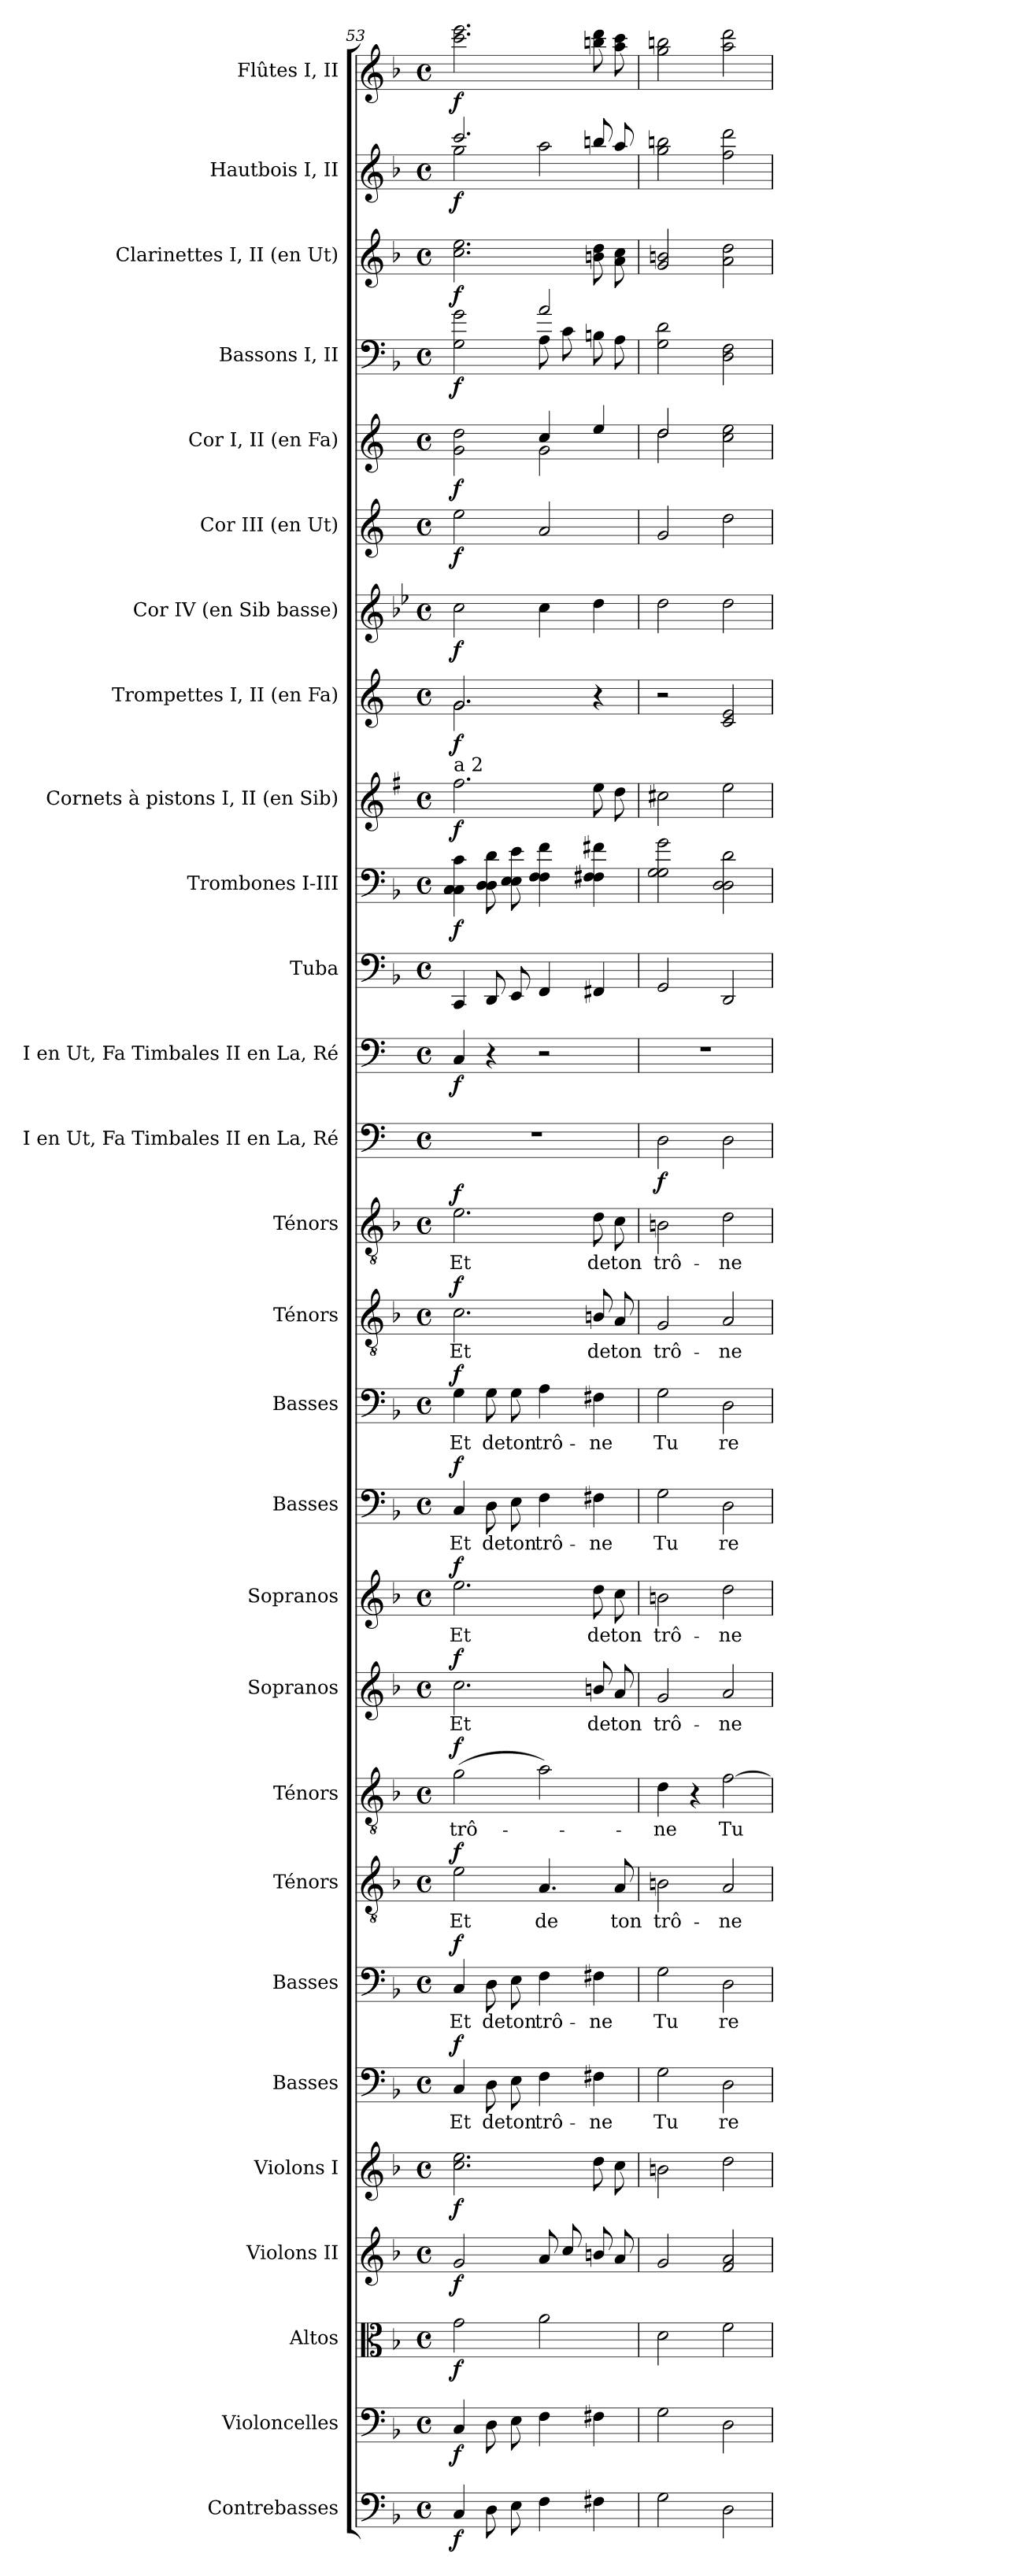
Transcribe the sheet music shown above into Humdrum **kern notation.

**kern	**dynam	**kern	**dynam	**kern	**dynam	**kern	**dynam	**kern	**dynam	**kern	**text	**dynam	**kern	**text	**dynam	**kern	**text	**dynam	**kern	**text	**dynam	**kern	**text	**dynam	**kern	**text	**dynam	**kern	**text	**dynam	**kern	**text	**dynam	**kern	**text	**dynam	**kern	**text	**dynam	**kern	**dynam	**kern	**dynam	**kern	**kern	**dynam	**kern	**dynam	**kern	**dynam	**kern	**dynam	**kern	**dynam	**kern	**dynam	**kern	**dynam	**kern	**dynam	**kern	**dynam	**kern	**dynam
*part28	*part28	*part27	*part27	*part26	*part26	*part25	*part25	*part24	*part24	*part23	*part23	*part23	*part22	*part22	*part22	*part21	*part21	*part21	*part20	*part20	*part20	*part19	*part19	*part19	*part18	*part18	*part18	*part17	*part17	*part17	*part16	*part16	*part16	*part15	*part15	*part15	*part14	*part14	*part14	*part13	*part13	*part12	*part12	*part11	*part10	*part10	*part9	*part9	*part8	*part8	*part7	*part7	*part6	*part6	*part5	*part5	*part4	*part4	*part3	*part3	*part2	*part2	*part1	*part1
*staff28	*staff28	*staff27	*staff27	*staff26	*staff26	*staff25	*staff25	*staff24	*staff24	*staff23	*staff23	*staff23	*staff22	*staff22	*staff22	*staff21	*staff21	*staff21	*staff20	*staff20	*staff20	*staff19	*staff19	*staff19	*staff18	*staff18	*staff18	*staff17	*staff17	*staff17	*staff16	*staff16	*staff16	*staff15	*staff15	*staff15	*staff14	*staff14	*staff14	*staff13	*staff13	*staff12	*staff12	*staff11	*staff10	*staff10	*staff9	*staff9	*staff8	*staff8	*staff7	*staff7	*staff6	*staff6	*staff5	*staff5	*staff4	*staff4	*staff3	*staff3	*staff2	*staff2	*staff1	*staff1
*I"Contrebasses	*	*I"Violoncelles	*	*I"Altos	*	*I"Violons II	*	*I"Violons I	*	*I"Basses	*	*	*I"Basses	*	*	*I"Ténors	*	*	*I"Ténors	*	*	*I"Sopranos	*	*	*I"Sopranos	*	*	*I"Basses	*	*	*I"Basses	*	*	*I"Ténors	*	*	*I"Ténors	*	*	*I"I en Ut, Fa  Timbales       II en La, Ré	*	*I"I en Ut, Fa  Timbales       II en La, Ré	*	*I"Tuba	*I"Trombones I-III	*	*I"Cornets à pistons I, II (en Sib)	*	*I"Trompettes I, II (en Fa)	*	*I"Cor IV (en Sib basse)	*	*I"Cor III (en Ut)	*	*I"Cor I, II (en Fa)	*	*I"Bassons I, II	*	*I"Clarinettes I, II (en Ut)	*	*I"Hautbois I, II	*	*I"Flûtes I, II	*
*I'Cb.	*	*I'Vlles	*	*I'Altos	*	*I'Vns II	*	*I'Vns I	*	*I'Basses	*	*	*I'Basses	*	*	*I'Tén.	*	*	*I'Tén.	*	*	*I'Sopr.	*	*	*I'Sopr.	*	*	*I'Basses	*	*	*I'Basses	*	*	*I'Tén.	*	*	*I'Tén.	*	*	*I'Timb.	*	*I'Timb.	*	*I'Tb.	*I'Trb.	*	*I'C.à p. (Sib)	*	*I'Tr. (Fa)	*	*I'Cor (Sib basse)	*	*I'Cor (Ut)	*	*I'Cor (Fa)	*	*I'Bns	*	*I'Cl. (Ut)	*	*I'Hb.	*	*I'Fl.	*
!!LO:PB:g=z
*clefF4	*	*clefF4	*	*clefC3	*	*clefG2	*	*clefG2	*	*clefF4	*	*	*clefF4	*	*	*clefGv2	*	*	*clefGv2	*	*	*clefG2	*	*	*clefG2	*	*	*clefF4	*	*	*clefF4	*	*	*clefGv2	*	*	*clefGv2	*	*	*clefF4	*	*clefF4	*	*clefF4	*clefF4	*	*clefG2	*	*clefG2	*	*clefG2	*	*clefG2	*	*clefG2	*	*clefF4	*	*clefG2	*	*clefG2	*	*clefG2	*
*ITrd7c12	*	*	*	*	*	*	*	*	*	*	*	*	*	*	*	*ITrd7c12	*	*	*ITrd7c12	*	*	*	*	*	*	*	*	*	*	*	*	*	*	*ITrd7c12	*	*	*ITrd7c12	*	*	*	*	*	*	*	*	*	*ITrd1c2	*	*ITrd-3c-5	*	*ITrd8c14	*	*ITrd7c12	*	*ITrd4c7	*	*	*	*	*	*	*	*	*
*k[b-]	*	*k[b-]	*	*k[b-]	*	*k[b-]	*	*k[b-]	*	*k[b-]	*	*	*k[b-]	*	*	*k[b-]	*	*	*k[b-]	*	*	*k[b-]	*	*	*k[b-]	*	*	*k[b-]	*	*	*k[b-]	*	*	*k[b-]	*	*	*k[b-]	*	*	*k[]	*	*k[]	*	*k[b-]	*k[b-]	*	*k[b-]	*	*k[b-]	*	*k[b-e-]	*	*k[]	*	*k[b-]	*	*k[b-]	*	*k[b-]	*	*k[b-]	*	*k[b-]	*
*F:	*	*F:	*	*F:	*	*F:	*	*F:	*	*F:	*	*	*F:	*	*	*F:	*	*	*F:	*	*	*F:	*	*	*F:	*	*	*F:	*	*	*F:	*	*	*F:	*	*	*F:	*	*	*C:	*	*C:	*	*F:	*F:	*	*F:	*	*F:	*	*B-:	*	*C:	*	*F:	*	*F:	*	*F:	*	*F:	*	*F:	*
*M4/4	*	*M4/4	*	*M4/4	*	*M4/4	*	*M4/4	*	*M4/4	*	*	*M4/4	*	*	*M4/4	*	*	*M4/4	*	*	*M4/4	*	*	*M4/4	*	*	*M4/4	*	*	*M4/4	*	*	*M4/4	*	*	*M4/4	*	*	*M4/4	*	*M4/4	*	*M4/4	*M4/4	*	*M4/4	*	*M4/4	*	*M4/4	*	*M4/4	*	*M4/4	*	*M4/4	*	*M4/4	*	*M4/4	*	*M4/4	*
*met(c)	*	*met(c)	*	*met(c)	*	*met(c)	*	*met(c)	*	*met(c)	*	*	*met(c)	*	*	*met(c)	*	*	*met(c)	*	*	*met(c)	*	*	*met(c)	*	*	*met(c)	*	*	*met(c)	*	*	*met(c)	*	*	*met(c)	*	*	*met(c)	*	*met(c)	*	*met(c)	*met(c)	*	*met(c)	*	*met(c)	*	*met(c)	*	*met(c)	*	*met(c)	*	*met(c)	*	*met(c)	*	*met(c)	*	*met(c)	*
=53	=53	=53	=53	=53	=53	=53	=53	=53	=53	=53	=53	=53	=53	=53	=53	=53	=53	=53	=53	=53	=53	=53	=53	=53	=53	=53	=53	=53	=53	=53	=53	=53	=53	=53	=53	=53	=53	=53	=53	=53	=53	=53	=53	=53	=53	=53	=53	=53	=53	=53	=53	=53	=53	=53	=53	=53	=53	=53	=53	=53	=53	=53	=53	=53
!	!	!	!	!	!	!	!	!	!	!	!LO:LY:b:color=#000000	!	!	!	!	!	!	!	!	!	!	!	!	!	!	!	!	!	!	!	!	!	!	!	!	!	!	!	!	!	!	!	!	!	!	!	!	!	!	!	!	!	!	!	!	!	!	!	!	!	!	!	!	!
!	!	!	!	!	!	!	!	!	!	!	!	!	!	!LO:LY:b:color=#000000	!	!	!	!	!	!	!	!	!	!	!	!	!	!	!	!	!	!	!	!	!	!	!	!	!	!	!	!	!	!	!	!	!	!	!	!	!	!	!	!	!	!	!	!	!	!	!	!	!	!
!	!	!	!	!	!	!	!	!	!	!	!	!	!	!	!	!	!LO:LY:b:color=#000000	!	!	!	!	!	!	!	!	!	!	!	!	!	!	!	!	!	!	!	!	!	!	!	!	!	!	!	!	!	!	!	!	!	!	!	!	!	!	!	!	!	!	!	!	!	!	!
!	!	!	!	!	!	!	!	!	!	!	!	!	!	!	!	!	!	!	!	!LO:LY:b:color=#000000	!	!	!	!	!	!	!	!	!	!	!	!	!	!	!	!	!	!	!	!	!	!	!	!	!	!	!	!	!	!	!	!	!	!	!	!	!	!	!	!	!	!	!	!
!	!	!	!	!	!	!	!	!	!	!	!	!	!	!	!	!	!	!	!	!	!	!	!LO:LY:b:color=#000000	!	!	!	!	!	!	!	!	!	!	!	!	!	!	!	!	!	!	!	!	!	!	!	!	!	!	!	!	!	!	!	!	!	!	!	!	!	!	!	!	!
!	!	!	!	!	!	!	!	!	!	!	!	!	!	!	!	!	!	!	!	!	!	!	!	!	!	!LO:LY:b:color=#000000	!	!	!	!	!	!	!	!	!	!	!	!	!	!	!	!	!	!	!	!	!	!	!	!	!	!	!	!	!	!	!	!	!	!	!	!	!	!
!	!	!	!	!	!	!	!	!	!	!	!	!	!	!	!	!	!	!	!	!	!	!	!	!	!	!	!	!	!LO:LY:b:color=#000000	!	!	!	!	!	!	!	!	!	!	!	!	!	!	!	!	!	!	!	!	!	!	!	!	!	!	!	!	!	!	!	!	!	!	!
!	!	!	!	!	!	!	!	!	!	!	!	!	!	!	!	!	!	!	!	!	!	!	!	!	!	!	!	!	!	!	!	!LO:LY:b:color=#000000	!	!	!	!	!	!	!	!	!	!	!	!	!	!	!	!	!	!	!	!	!	!	!	!	!	!	!	!	!	!	!	!
!	!	!	!	!	!	!	!	!	!	!	!	!	!	!	!	!	!	!	!	!	!	!	!	!	!	!	!	!	!	!	!	!	!	!	!LO:LY:b:color=#000000	!	!	!	!	!	!	!	!	!	!	!	!	!	!	!	!	!	!	!	!	!	!	!	!	!	!	!	!	!
!	!	!	!	!	!	!	!	!	!	!	!	!	!	!	!	!	!	!	!	!	!	!	!	!	!	!	!	!	!	!	!	!	!	!	!	!	!	!	!	!	!	!	!	!	!	!	!LO:TX:a:t=a 2	!	!	!	!	!	!	!	!	!	!	!	!	!	!	!	!	!
!	!	!	!	!	!	!	!	!	!	!	!	!	!	!	!	!	!	!	!	!	!	!	!	!	!	!	!	!	!	!	!	!	!	!	!	!	!	!LO:LY:b:color=#000000	!	!	!	!	!	!	!	!	!	!	!	!	!	!	!	!	!	!	!	!	!	!	!	!	!	!
*	*	*	*	*	*	*	*	*	*	*	*	*	*	*	*	*	*	*	*	*	*	*	*	*	*	*	*	*	*	*	*	*	*	*	*	*	*	*	*	*	*	*	*	*	*	*	*	*	*^	*	*	*	*	*	*^	*	*^	*	*	*	*^	*	*	*
4CCi/	f	4Ci/	f	2gi\	f	2gi/	f	2.cci\ 2.eei	f	4Ci/	Et	f	4Ci/	Et	f	2Ei\	Et	f	(2Gi\	trô-	f	2.cci\	Et	f	2.eei\	Et	f	4Ci/	Et	f	4Gi\	Et	f	2.Ci\	Et	f	2.Ei\	Et	f	1r	.	4Ci/	f	4CCi/	4Ci\ 4Ci 4ci	f	2.eei\	f	2.cci/	2.cci\	f	2ci\	f	2ei\	f	2ci\ 2gi	2ryy	f	2Gi\ 2gi	2ryy	f	2.cci\ 2.eei	f	2.ccci/	2ggi\	f	2.ccci\ 2.eeei	f
!	!	!	!	!	!	!	!	!	!	!	!LO:LY:b:color=#000000	!	!	!	!	!	!	!	!	!	!	!	!	!	!	!	!	!	!	!	!	!	!	!	!	!	!	!	!	!	!	!	!	!	!	!	!	!	!	!	!	!	!	!	!	!	!	!	!	!	!	!	!	!	!	!	!	!
!	!	!	!	!	!	!	!	!	!	!	!	!	!	!LO:LY:b:color=#000000	!	!	!	!	!	!	!	!	!	!	!	!	!	!	!	!	!	!	!	!	!	!	!	!	!	!	!	!	!	!	!	!	!	!	!	!	!	!	!	!	!	!	!	!	!	!	!	!	!	!	!	!	!	!
!	!	!	!	!	!	!	!	!	!	!	!	!	!	!	!	!	!	!	!	!	!	!	!	!	!	!	!	!	!LO:LY:b:color=#000000	!	!	!	!	!	!	!	!	!	!	!	!	!	!	!	!	!	!	!	!	!	!	!	!	!	!	!	!	!	!	!	!	!	!	!	!	!	!	!
!	!	!	!	!	!	!	!	!	!	!	!	!	!	!	!	!	!	!	!	!	!	!	!	!	!	!	!	!	!	!	!	!LO:LY:b:color=#000000	!	!	!	!	!	!	!	!	!	!	!	!	!	!	!	!	!	!	!	!	!	!	!	!	!	!	!	!	!	!	!	!	!	!	!	!
8DDi\	.	8Di\	.	.	.	.	.	.	.	8Di\	de	.	8Di\	de	.	.	.	.	.	.	.	.	.	.	.	.	.	8Di\	de	.	8Gi\	de	.	.	.	.	.	.	.	.	.	4r	.	8DDi/	8Di\ 8Di 8di	.	.	.	.	.	.	.	.	.	.	.	.	.	.	.	.	.	.	.	.	.	.	.
!	!	!	!	!	!	!	!	!	!	!	!LO:LY:b:color=#000000	!	!	!	!	!	!	!	!	!	!	!	!	!	!	!	!	!	!	!	!	!	!	!	!	!	!	!	!	!	!	!	!	!	!	!	!	!	!	!	!	!	!	!	!	!	!	!	!	!	!	!	!	!	!	!	!	!
!	!	!	!	!	!	!	!	!	!	!	!	!	!	!LO:LY:b:color=#000000	!	!	!	!	!	!	!	!	!	!	!	!	!	!	!	!	!	!	!	!	!	!	!	!	!	!	!	!	!	!	!	!	!	!	!	!	!	!	!	!	!	!	!	!	!	!	!	!	!	!	!	!	!	!
!	!	!	!	!	!	!	!	!	!	!	!	!	!	!	!	!	!	!	!	!	!	!	!	!	!	!	!	!	!LO:LY:b:color=#000000	!	!	!	!	!	!	!	!	!	!	!	!	!	!	!	!	!	!	!	!	!	!	!	!	!	!	!	!	!	!	!	!	!	!	!	!	!	!	!
!	!	!	!	!	!	!	!	!	!	!	!	!	!	!	!	!	!	!	!	!	!	!	!	!	!	!	!	!	!	!	!	!LO:LY:b:color=#000000	!	!	!	!	!	!	!	!	!	!	!	!	!	!	!	!	!	!	!	!	!	!	!	!	!	!	!	!	!	!	!	!	!	!	!	!
8EEi\	.	8Ei\	.	.	.	.	.	.	.	8Ei\	ton	.	8Ei\	ton	.	.	.	.	.	.	.	.	.	.	.	.	.	8Ei\	ton	.	8Gi\	ton	.	.	.	.	.	.	.	.	.	.	.	8EEi/	8Ei\ 8Ei 8ei	.	.	.	.	.	.	.	.	.	.	.	.	.	.	.	.	.	.	.	.	.	.	.
!	!	!	!	!	!	!	!	!	!	!	!LO:LY:b:color=#000000	!	!	!	!	!	!	!	!	!	!	!	!	!	!	!	!	!	!	!	!	!	!	!	!	!	!	!	!	!	!	!	!	!	!	!	!	!	!	!	!	!	!	!	!	!	!	!	!	!	!	!	!	!	!	!	!	!
!	!	!	!	!	!	!	!	!	!	!	!	!	!	!LO:LY:b:color=#000000	!	!	!	!	!	!	!	!	!	!	!	!	!	!	!	!	!	!	!	!	!	!	!	!	!	!	!	!	!	!	!	!	!	!	!	!	!	!	!	!	!	!	!	!	!	!	!	!	!	!	!	!	!	!
!	!	!	!	!	!	!	!	!	!	!	!	!	!	!	!	!	!LO:LY:b:color=#000000	!	!	!	!	!	!	!	!	!	!	!	!	!	!	!	!	!	!	!	!	!	!	!	!	!	!	!	!	!	!	!	!	!	!	!	!	!	!	!	!	!	!	!	!	!	!	!	!	!	!	!
!	!	!	!	!	!	!	!	!	!	!	!	!	!	!	!	!	!	!	!	!	!	!	!	!	!	!	!	!	!LO:LY:b:color=#000000	!	!	!	!	!	!	!	!	!	!	!	!	!	!	!	!	!	!	!	!	!	!	!	!	!	!	!	!	!	!	!	!	!	!	!	!	!	!	!
!	!	!	!	!	!	!	!	!	!	!	!	!	!	!	!	!	!	!	!	!	!	!	!	!	!	!	!	!	!	!	!	!LO:LY:b:color=#000000	!	!	!	!	!	!	!	!	!	!	!	!	!	!	!	!	!	!	!	!	!	!	!	!	!	!	!	!	!	!	!	!	!	!	!	!
4FFi\	.	4Fi\	.	2ai\	.	8ai/	.	.	.	4Fi\	trô-	.	4Fi\	trô-	.	4.AAi/	de	.	2Ai\)	.	.	.	.	.	.	.	.	4Fi\	trô-	.	4Ai\	trô-	.	.	.	.	.	.	.	.	.	2r	.	4FFi/	4Fi\ 4Fi 4fi	.	.	.	.	.	.	4ci\	.	2Ai/	.	4fi/	2ci\	.	2ai/	8Ai\	.	.	.	.	2aai\	.	.	.
.	.	.	.	.	.	8cci/	.	.	.	.	.	.	.	.	.	.	.	.	.	.	.	.	.	.	.	.	.	.	.	.	.	.	.	.	.	.	.	.	.	.	.	.	.	.	.	.	.	.	.	.	.	.	.	.	.	.	.	.	.	8ci\	.	.	.	.	.	.	.	.
!	!	!	!	!	!	!	!	!	!	!	!LO:LY:b:color=#000000	!	!	!	!	!	!	!	!	!	!	!	!	!	!	!	!	!	!	!	!	!	!	!	!	!	!	!	!	!	!	!	!	!	!	!	!	!	!	!	!	!	!	!	!	!	!	!	!	!	!	!	!	!	!	!	!	!
!	!	!	!	!	!	!	!	!	!	!	!	!	!	!LO:LY:b:color=#000000	!	!	!	!	!	!	!	!	!	!	!	!	!	!	!	!	!	!	!	!	!	!	!	!	!	!	!	!	!	!	!	!	!	!	!	!	!	!	!	!	!	!	!	!	!	!	!	!	!	!	!	!	!	!
!	!	!	!	!	!	!	!	!	!	!	!	!	!	!	!	!	!	!	!	!	!	!	!LO:LY:b:color=#000000	!	!	!	!	!	!	!	!	!	!	!	!	!	!	!	!	!	!	!	!	!	!	!	!	!	!	!	!	!	!	!	!	!	!	!	!	!	!	!	!	!	!	!	!	!
!	!	!	!	!	!	!	!	!	!	!	!	!	!	!	!	!	!	!	!	!	!	!	!	!	!	!LO:LY:b:color=#000000	!	!	!	!	!	!	!	!	!	!	!	!	!	!	!	!	!	!	!	!	!	!	!	!	!	!	!	!	!	!	!	!	!	!	!	!	!	!	!	!	!	!
!	!	!	!	!	!	!	!	!	!	!	!	!	!	!	!	!	!	!	!	!	!	!	!	!	!	!	!	!	!LO:LY:b:color=#000000	!	!	!	!	!	!	!	!	!	!	!	!	!	!	!	!	!	!	!	!	!	!	!	!	!	!	!	!	!	!	!	!	!	!	!	!	!	!	!
!	!	!	!	!	!	!	!	!	!	!	!	!	!	!	!	!	!	!	!	!	!	!	!	!	!	!	!	!	!	!	!	!LO:LY:b:color=#000000	!	!	!	!	!	!	!	!	!	!	!	!	!	!	!	!	!	!	!	!	!	!	!	!	!	!	!	!	!	!	!	!	!	!	!	!
!	!	!	!	!	!	!	!	!	!	!	!	!	!	!	!	!	!	!	!	!	!	!	!	!	!	!	!	!	!	!	!	!	!	!	!LO:LY:b:color=#000000	!	!	!	!	!	!	!	!	!	!	!	!	!	!	!	!	!	!	!	!	!	!	!	!	!	!	!	!	!	!	!	!	!
!	!	!	!	!	!	!	!	!	!	!	!	!	!	!	!	!	!	!	!	!	!	!	!	!	!	!	!	!	!	!	!	!	!	!	!	!	!	!LO:LY:b:color=#000000	!	!	!	!	!	!	!	!	!	!	!	!	!	!	!	!	!	!	!	!	!	!	!	!	!	!	!	!	!	!
4FF#Xi\	.	4F#Xi\	.	.	.	8bni/	.	8ddi\	.	4F#Xi\	-ne	.	4F#Xi\	-ne	.	.	.	.	.	.	.	8bni/	de	.	8ddi\	de	.	4F#Xi\	-ne	.	4F#Xi\	-ne	.	8BBni/	de	.	8Di\	de	.	.	.	.	.	4FF#Xi/	4F#Xi\ 4F#i 4f#Xi	.	8ddi\	.	4r	4ryy	.	4di\	.	.	.	4ai/	.	.	.	8Bni\	.	8bni\ 8ddi	.	8bbni/	.	.	8bbni\ 8dddi	.
!	!	!	!	!	!	!	!	!	!	!	!	!	!	!	!	!	!LO:LY:b:color=#000000	!	!	!	!	!	!	!	!	!	!	!	!	!	!	!	!	!	!	!	!	!	!	!	!	!	!	!	!	!	!	!	!	!	!	!	!	!	!	!	!	!	!	!	!	!	!	!	!	!	!	!
!	!	!	!	!	!	!	!	!	!	!	!	!	!	!	!	!	!	!	!	!	!	!	!LO:LY:b:color=#000000	!	!	!	!	!	!	!	!	!	!	!	!	!	!	!	!	!	!	!	!	!	!	!	!	!	!	!	!	!	!	!	!	!	!	!	!	!	!	!	!	!	!	!	!	!
!	!	!	!	!	!	!	!	!	!	!	!	!	!	!	!	!	!	!	!	!	!	!	!	!	!	!LO:LY:b:color=#000000	!	!	!	!	!	!	!	!	!	!	!	!	!	!	!	!	!	!	!	!	!	!	!	!	!	!	!	!	!	!	!	!	!	!	!	!	!	!	!	!	!	!
!	!	!	!	!	!	!	!	!	!	!	!	!	!	!	!	!	!	!	!	!	!	!	!	!	!	!	!	!	!	!	!	!	!	!	!LO:LY:b:color=#000000	!	!	!	!	!	!	!	!	!	!	!	!	!	!	!	!	!	!	!	!	!	!	!	!	!	!	!	!	!	!	!	!	!
!	!	!	!	!	!	!	!	!	!	!	!	!	!	!	!	!	!	!	!	!	!	!	!	!	!	!	!	!	!	!	!	!	!	!	!	!	!	!LO:LY:b:color=#000000	!	!	!	!	!	!	!	!	!	!	!	!	!	!	!	!	!	!	!	!	!	!	!	!	!	!	!	!	!	!
.	.	.	.	.	.	8ai/	.	8cci\	.	.	.	.	.	.	.	8AAi/	ton	.	.	.	.	8ai/	ton	.	8cci\	ton	.	.	.	.	.	.	.	8AAi/	ton	.	8Ci\	ton	.	.	.	.	.	.	.	.	8cci\	.	.	.	.	.	.	.	.	.	.	.	.	8Ai\	.	8ai\ 8cci	.	8aai/	.	.	8aai\ 8ccci	.
*	*	*	*	*	*	*	*	*	*	*	*	*	*	*	*	*	*	*	*	*	*	*	*	*	*	*	*	*	*	*	*	*	*	*	*	*	*	*	*	*	*	*	*	*	*	*	*	*	*v	*v	*	*	*	*	*	*	*	*	*v	*v	*	*	*	*v	*v	*	*	*
=54	=54	=54	=54	=54	=54	=54	=54	=54	=54	=54	=54	=54	=54	=54	=54	=54	=54	=54	=54	=54	=54	=54	=54	=54	=54	=54	=54	=54	=54	=54	=54	=54	=54	=54	=54	=54	=54	=54	=54	=54	=54	=54	=54	=54	=54	=54	=54	=54	=54	=54	=54	=54	=54	=54	=54	=54	=54	=54	=54	=54	=54	=54	=54	=54	=54
*	*	*	*	*	*	*	*	*	*	*	*	*	*	*	*	*	*	*	*	*	*	*	*	*	*	*	*	*	*	*	*	*	*	*	*	*	*	*	*	*	*	*	*	*	*	*	*	*	*	*	*	*	*	*	*	*	*	*^	*	*	*	*	*	*	*
!	!	!	!	!	!	!	!	!	!	!	!LO:LY:b:color=#000000	!	!	!	!	!	!	!	!	!	!	!	!	!	!	!	!	!	!	!	!	!	!	!	!	!	!	!	!	!	!	!	!	!	!	!	!	!	!	!	!	!	!	!	!	!	!	!	!	!	!	!	!	!	!	!
*	*	*	*	*	*	*	*	*	*	*	*	*	*	*	*	*	*	*	*	*	*	*	*	*	*	*	*	*	*	*	*	*	*	*	*	*	*	*	*	*	*	*	*	*	*	*	*	*	*	*	*	*	*	*	*	*	*	*v	*v	*	*	*	*	*	*	*
*	*	*	*	*	*	*	*	*	*	*	*	*	*	*	*	*	*	*	*	*	*	*	*	*	*	*	*	*	*	*	*	*	*	*	*	*	*	*	*	*	*	*	*	*	*	*	*	*	*	*	*	*	*	*	*	*	*	*^	*	*	*	*	*	*	*
!	!	!	!	!	!	!	!	!	!	!	!	!	!	!LO:LY:b:color=#000000	!	!	!	!	!	!	!	!	!	!	!	!	!	!	!	!	!	!	!	!	!	!	!	!	!	!	!	!	!	!	!	!	!	!	!	!	!	!	!	!	!	!	!	!	!	!	!	!	!	!	!	!
*	*	*	*	*	*	*	*	*	*	*	*	*	*	*	*	*	*	*	*	*	*	*	*	*	*	*	*	*	*	*	*	*	*	*	*	*	*	*	*	*	*	*	*	*	*	*	*	*	*	*	*	*	*	*	*	*	*	*v	*v	*	*	*	*	*	*	*
*	*	*	*	*	*	*	*	*	*	*	*	*	*	*	*	*	*	*	*	*	*	*	*	*	*	*	*	*	*	*	*	*	*	*	*	*	*	*	*	*	*	*	*	*	*	*	*	*	*	*	*	*	*	*	*	*	*	*^	*	*	*	*	*	*	*
!	!	!	!	!	!	!	!	!	!	!	!	!	!	!	!	!	!LO:LY:b:color=#000000	!	!	!	!	!	!	!	!	!	!	!	!	!	!	!	!	!	!	!	!	!	!	!	!	!	!	!	!	!	!	!	!	!	!	!	!	!	!	!	!	!	!	!	!	!	!	!	!	!
*	*	*	*	*	*	*	*	*	*	*	*	*	*	*	*	*	*	*	*	*	*	*	*	*	*	*	*	*	*	*	*	*	*	*	*	*	*	*	*	*	*	*	*	*	*	*	*	*	*	*	*	*	*	*	*	*	*	*v	*v	*	*	*	*	*	*	*
*	*	*	*	*	*	*	*	*	*	*	*	*	*	*	*	*	*	*	*	*	*	*	*	*	*	*	*	*	*	*	*	*	*	*	*	*	*	*	*	*	*	*	*	*	*	*	*	*	*	*	*	*	*	*	*	*	*	*^	*	*	*	*	*	*	*
!	!	!	!	!	!	!	!	!	!	!	!	!	!	!	!	!	!	!	!	!LO:LY:b:color=#000000	!	!	!	!	!	!	!	!	!	!	!	!	!	!	!	!	!	!	!	!	!	!	!	!	!	!	!	!	!	!	!	!	!	!	!	!	!	!	!	!	!	!	!	!	!	!
*	*	*	*	*	*	*	*	*	*	*	*	*	*	*	*	*	*	*	*	*	*	*	*	*	*	*	*	*	*	*	*	*	*	*	*	*	*	*	*	*	*	*	*	*	*	*	*	*	*	*	*	*	*	*	*	*	*	*v	*v	*	*	*	*	*	*	*
*	*	*	*	*	*	*	*	*	*	*	*	*	*	*	*	*	*	*	*	*	*	*	*	*	*	*	*	*	*	*	*	*	*	*	*	*	*	*	*	*	*	*	*	*	*	*	*	*	*	*	*	*	*	*	*	*	*	*^	*	*	*	*	*	*	*
!	!	!	!	!	!	!	!	!	!	!	!	!	!	!	!	!	!	!	!	!	!	!	!LO:LY:b:color=#000000	!	!	!	!	!	!	!	!	!	!	!	!	!	!	!	!	!	!	!	!	!	!	!	!	!	!	!	!	!	!	!	!	!	!	!	!	!	!	!	!	!	!	!
*	*	*	*	*	*	*	*	*	*	*	*	*	*	*	*	*	*	*	*	*	*	*	*	*	*	*	*	*	*	*	*	*	*	*	*	*	*	*	*	*	*	*	*	*	*	*	*	*	*	*	*	*	*	*	*	*	*	*v	*v	*	*	*	*	*	*	*
*	*	*	*	*	*	*	*	*	*	*	*	*	*	*	*	*	*	*	*	*	*	*	*	*	*	*	*	*	*	*	*	*	*	*	*	*	*	*	*	*	*	*	*	*	*	*	*	*	*	*	*	*	*	*	*	*	*	*^	*	*	*	*	*	*	*
!	!	!	!	!	!	!	!	!	!	!	!	!	!	!	!	!	!	!	!	!	!	!	!	!	!	!LO:LY:b:color=#000000	!	!	!	!	!	!	!	!	!	!	!	!	!	!	!	!	!	!	!	!	!	!	!	!	!	!	!	!	!	!	!	!	!	!	!	!	!	!	!	!
*	*	*	*	*	*	*	*	*	*	*	*	*	*	*	*	*	*	*	*	*	*	*	*	*	*	*	*	*	*	*	*	*	*	*	*	*	*	*	*	*	*	*	*	*	*	*	*	*	*	*	*	*	*	*	*	*	*	*v	*v	*	*	*	*	*	*	*
*	*	*	*	*	*	*	*	*	*	*	*	*	*	*	*	*	*	*	*	*	*	*	*	*	*	*	*	*	*	*	*	*	*	*	*	*	*	*	*	*	*	*	*	*	*	*	*	*	*	*	*	*	*	*	*	*	*	*^	*	*	*	*	*	*	*
!	!	!	!	!	!	!	!	!	!	!	!	!	!	!	!	!	!	!	!	!	!	!	!	!	!	!	!	!	!LO:LY:b:color=#000000	!	!	!	!	!	!	!	!	!	!	!	!	!	!	!	!	!	!	!	!	!	!	!	!	!	!	!	!	!	!	!	!	!	!	!	!	!
*	*	*	*	*	*	*	*	*	*	*	*	*	*	*	*	*	*	*	*	*	*	*	*	*	*	*	*	*	*	*	*	*	*	*	*	*	*	*	*	*	*	*	*	*	*	*	*	*	*	*	*	*	*	*	*	*	*	*v	*v	*	*	*	*	*	*	*
*	*	*	*	*	*	*	*	*	*	*	*	*	*	*	*	*	*	*	*	*	*	*	*	*	*	*	*	*	*	*	*	*	*	*	*	*	*	*	*	*	*	*	*	*	*	*	*	*	*	*	*	*	*	*	*	*	*	*^	*	*	*	*	*	*	*
!	!	!	!	!	!	!	!	!	!	!	!	!	!	!	!	!	!	!	!	!	!	!	!	!	!	!	!	!	!	!	!	!LO:LY:b:color=#000000	!	!	!	!	!	!	!	!	!	!	!	!	!	!	!	!	!	!	!	!	!	!	!	!	!	!	!	!	!	!	!	!	!	!
*	*	*	*	*	*	*	*	*	*	*	*	*	*	*	*	*	*	*	*	*	*	*	*	*	*	*	*	*	*	*	*	*	*	*	*	*	*	*	*	*	*	*	*	*	*	*	*	*	*	*	*	*	*	*	*	*	*	*v	*v	*	*	*	*	*	*	*
*	*	*	*	*	*	*	*	*	*	*	*	*	*	*	*	*	*	*	*	*	*	*	*	*	*	*	*	*	*	*	*	*	*	*	*	*	*	*	*	*	*	*	*	*	*	*	*	*	*	*	*	*	*	*	*	*	*	*^	*	*	*	*	*	*	*
!	!	!	!	!	!	!	!	!	!	!	!	!	!	!	!	!	!	!	!	!	!	!	!	!	!	!	!	!	!	!	!	!	!	!	!LO:LY:b:color=#000000	!	!	!	!	!	!	!	!	!	!	!	!	!	!	!	!	!	!	!	!	!	!	!	!	!	!	!	!	!	!	!
*	*	*	*	*	*	*	*	*	*	*	*	*	*	*	*	*	*	*	*	*	*	*	*	*	*	*	*	*	*	*	*	*	*	*	*	*	*	*	*	*	*	*	*	*	*	*	*	*	*	*	*	*	*	*	*	*	*	*v	*v	*	*	*	*	*	*	*
*	*	*	*	*	*	*	*	*	*	*	*	*	*	*	*	*	*	*	*	*	*	*	*	*	*	*	*	*	*	*	*	*	*	*	*	*	*	*	*	*	*	*	*	*	*	*	*	*	*	*	*	*	*	*	*	*	*	*^	*	*	*	*	*	*	*
!	!	!	!	!	!	!	!	!	!	!	!	!	!	!	!	!	!	!	!	!	!	!	!	!	!	!	!	!	!	!	!	!	!	!	!	!	!	!LO:LY:b:color=#000000	!	!	!	!	!	!	!	!	!	!	!	!	!	!	!	!	!	!	!	!	!	!	!	!	!	!	!	!
*	*	*	*	*	*	*	*	*	*	*	*	*	*	*	*	*	*	*	*	*	*	*	*	*	*	*	*	*	*	*	*	*	*	*	*	*	*	*	*	*	*	*	*	*	*	*	*	*	*	*	*	*	*	*	*	*	*	*v	*v	*	*	*	*	*	*	*
2GGi\	.	2Gi\	.	2di\	.	2gi/	.	2bni\	.	2Gi\	Tu	.	2Gi\	Tu	.	2BBni\	trô-	.	4Di\	-ne	.	2gi/	trô-	.	2bni\	trô-	.	2Gi\	Tu	.	2Gi\	Tu	.	2GGi/	trô-	.	2BBni\	trô-	.	2Di\	f	1r	.	2GGi/	2Gi\ 2Gi 2gi	.	2bni\	.	2r	.	2di\	.	2Gi/	.	2gi/	2gi\	.	2Gi\ 2di	.	2gi/ 2bni	.	2ggi\ 2bbni	.	2ggi\ 2bbni	.
.	.	.	.	.	.	.	.	.	.	.	.	.	.	.	.	.	.	.	4r	.	.	.	.	.	.	.	.	.	.	.	.	.	.	.	.	.	.	.	.	.	.	.	.	.	.	.	.	.	.	.	.	.	.	.	.	.	.	.	.	.	.	.	.	.	.
!	!	!	!	!	!	!	!	!	!	!	!LO:LY:b:color=#000000	!	!	!	!	!	!	!	!	!	!	!	!	!	!	!	!	!	!	!	!	!	!	!	!	!	!	!	!	!	!	!	!	!	!	!	!	!	!	!	!	!	!	!	!	!	!	!	!	!	!	!	!	!	!
!	!	!	!	!	!	!	!	!	!	!	!	!	!	!LO:LY:b:color=#000000	!	!	!	!	!	!	!	!	!	!	!	!	!	!	!	!	!	!	!	!	!	!	!	!	!	!	!	!	!	!	!	!	!	!	!	!	!	!	!	!	!	!	!	!	!	!	!	!	!	!	!
!	!	!	!	!	!	!	!	!	!	!	!	!	!	!	!	!	!LO:LY:b:color=#000000	!	!	!	!	!	!	!	!	!	!	!	!	!	!	!	!	!	!	!	!	!	!	!	!	!	!	!	!	!	!	!	!	!	!	!	!	!	!	!	!	!	!	!	!	!	!	!	!
!	!	!	!	!	!	!	!	!	!	!	!	!	!	!	!	!	!	!	!	!LO:LY:b:color=#000000	!	!	!	!	!	!	!	!	!	!	!	!	!	!	!	!	!	!	!	!	!	!	!	!	!	!	!	!	!	!	!	!	!	!	!	!	!	!	!	!	!	!	!	!	!
!	!	!	!	!	!	!	!	!	!	!	!	!	!	!	!	!	!	!	!	!	!	!	!LO:LY:b:color=#000000	!	!	!	!	!	!	!	!	!	!	!	!	!	!	!	!	!	!	!	!	!	!	!	!	!	!	!	!	!	!	!	!	!	!	!	!	!	!	!	!	!	!
!	!	!	!	!	!	!	!	!	!	!	!	!	!	!	!	!	!	!	!	!	!	!	!	!	!	!LO:LY:b:color=#000000	!	!	!	!	!	!	!	!	!	!	!	!	!	!	!	!	!	!	!	!	!	!	!	!	!	!	!	!	!	!	!	!	!	!	!	!	!	!	!
!	!	!	!	!	!	!	!	!	!	!	!	!	!	!	!	!	!	!	!	!	!	!	!	!	!	!	!	!	!LO:LY:b:color=#000000	!	!	!	!	!	!	!	!	!	!	!	!	!	!	!	!	!	!	!	!	!	!	!	!	!	!	!	!	!	!	!	!	!	!	!	!
!	!	!	!	!	!	!	!	!	!	!	!	!	!	!	!	!	!	!	!	!	!	!	!	!	!	!	!	!	!	!	!	!LO:LY:b:color=#000000	!	!	!	!	!	!	!	!	!	!	!	!	!	!	!	!	!	!	!	!	!	!	!	!	!	!	!	!	!	!	!	!	!
!	!	!	!	!	!	!	!	!	!	!	!	!	!	!	!	!	!	!	!	!	!	!	!	!	!	!	!	!	!	!	!	!	!	!	!LO:LY:b:color=#000000	!	!	!	!	!	!	!	!	!	!	!	!	!	!	!	!	!	!	!	!	!	!	!	!	!	!	!	!	!	!
!	!	!	!	!	!	!	!	!	!	!	!	!	!	!	!	!	!	!	!	!	!	!	!	!	!	!	!	!	!	!	!	!	!	!	!	!	!	!LO:LY:b:color=#000000	!	!	!	!	!	!	!	!	!	!	!	!	!	!	!	!	!	!	!	!	!	!	!	!	!	!	!
2DDi\	.	2Di\	.	2fi\	.	2fi/ 2ai	.	2ddi\	.	2Di\	re-	.	2Di\	re-	.	2AAi/	-ne	.	[>2Fi\	Tu	.	2ai/	-ne	.	2ddi\	-ne	.	2Di\	re-	.	2Di\	re-	.	2AAi/	-ne	.	2Di\	-ne	.	2Di\	.	.	.	2DDi/	2Di\ 2Di 2di	.	2ddi\	.	2fi/ 2ai	.	2di\	.	2di\	.	2fi\ 2ai	2ryy	.	2Di\ 2Fi	.	2ai\ 2ddi	.	2ffi\ 2dddi	.	2aai\ 2dddi	.
*	*	*	*	*	*	*	*	*	*	*	*	*	*	*	*	*	*	*	*	*	*	*	*	*	*	*	*	*	*	*	*	*	*	*	*	*	*	*	*	*	*	*	*	*	*	*	*	*	*	*	*	*	*	*	*v	*v	*	*	*	*	*	*	*	*	*
=	=	=	=	=	=	=	=	=	=	=	=	=	=	=	=	=	=	=	=	=	=	=	=	=	=	=	=	=	=	=	=	=	=	=	=	=	=	=	=	=	=	=	=	=	=	=	=	=	=	=	=	=	=	=	=	=	=	=	=	=	=	=	=	=
*-	*-	*-	*-	*-	*-	*-	*-	*-	*-	*-	*-	*-	*-	*-	*-	*-	*-	*-	*-	*-	*-	*-	*-	*-	*-	*-	*-	*-	*-	*-	*-	*-	*-	*-	*-	*-	*-	*-	*-	*-	*-	*-	*-	*-	*-	*-	*-	*-	*-	*-	*-	*-	*-	*-	*-	*-	*-	*-	*-	*-	*-	*-	*-	*-
